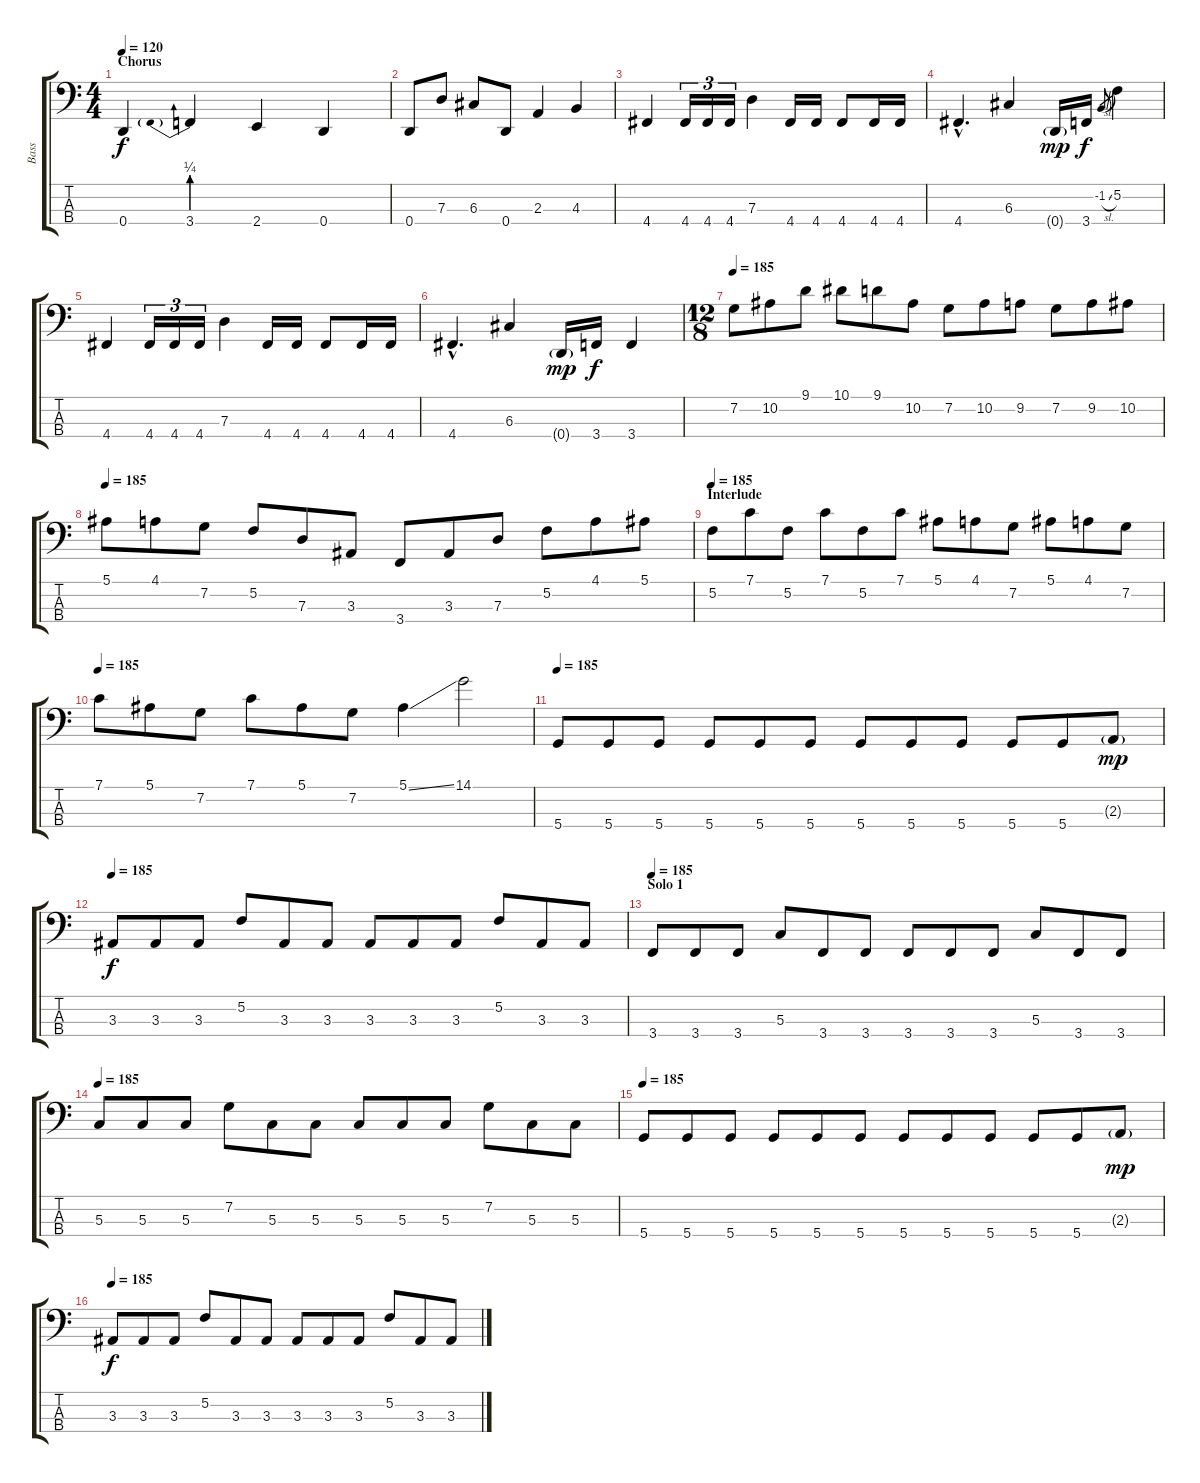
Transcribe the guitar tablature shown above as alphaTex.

\track ("Bass" "Bass") {instrument fretlessbass}
\staff {score tabs}
\tuning (F2 C2 G1 D1) {hide}
\ts (4 4)
\section ("" "Chorus")
\tempo 120
\clef f4
\ks c
0.4.4{dy f} 3.4{be (prebend 0 1 60 1)}.4 2.4.4 0.4.4 |
0.4.8 7.3.8 6.3.8 0.4.8 2.3.4 4.3.4 |
4.4.4 4.4.16{tu (3 2)} 4.4.16{tu (3 2)} 4.4.16{tu (3 2)} 7.3.4 4.4.16 4.4.16 4.4.8 4.4.16 4.4.16 |
4.4{hac}.4{d} 6.3.4 0.4{g}.16{dy mp} 3.4.16{dy f} -1.2{sl}.8{gr} 5.2.4 |
4.4.4 4.4.16{tu (3 2)} 4.4.16{tu (3 2)} 4.4.16{tu (3 2)} 7.3.4 4.4.16 4.4.16 4.4.8 4.4.16 4.4.16 |
4.4{hac}.4{d} 6.3.4 0.4{g}.16{dy mp} 3.4.16{dy f} 3.4.4 |
\ts (12 8)
\tempo 185
7.2.8 10.2.8 9.1.8 10.1.8 9.1.8 10.2.8 7.2.8 10.2.8 9.2.8 7.2.8 9.2.8 10.2.8 |
\tempo 185
5.1.8 4.1.8 7.2.8 5.2.8 7.3.8 3.3.8 3.4.8 3.3.8 7.3.8 5.2.8 4.1.8 5.1.8 |
\section ("" "Interlude")
\tempo 185
5.2.8 7.1.8 5.2.8 7.1.8 5.2.8 7.1.8 5.1.8 4.1.8 7.2.8 5.1.8 4.1.8 7.2.8 |
\tempo 185
7.1.8 5.1.8 7.2.8 7.1.8 5.1.8 7.2.8 5.1{ss}.4 14.1.2 |
\tempo 185
5.4.8 5.4.8 5.4.8 5.4.8 5.4.8 5.4.8 5.4.8 5.4.8 5.4.8 5.4.8 5.4.8 2.3{g}.8{dy mp} |
\tempo 185
3.3.8{dy f} 3.3.8 3.3.8 5.2.8 3.3.8 3.3.8 3.3.8 3.3.8 3.3.8 5.2.8 3.3.8 3.3.8 |
\section ("" "Solo 1")
\tempo 185
3.4.8 3.4.8 3.4.8 5.3.8 3.4.8 3.4.8 3.4.8 3.4.8 3.4.8 5.3.8 3.4.8 3.4.8 |
\tempo 185
5.3.8 5.3.8 5.3.8 7.2.8 5.3.8 5.3.8 5.3.8 5.3.8 5.3.8 7.2.8 5.3.8 5.3.8 |
\tempo 185
5.4.8 5.4.8 5.4.8 5.4.8 5.4.8 5.4.8 5.4.8 5.4.8 5.4.8 5.4.8 5.4.8 2.3{g}.8{dy mp} |
\tempo 185
3.3.8{dy f} 3.3.8 3.3.8 5.2.8 3.3.8 3.3.8 3.3.8 3.3.8 3.3.8 5.2.8 3.3.8 3.3.8
